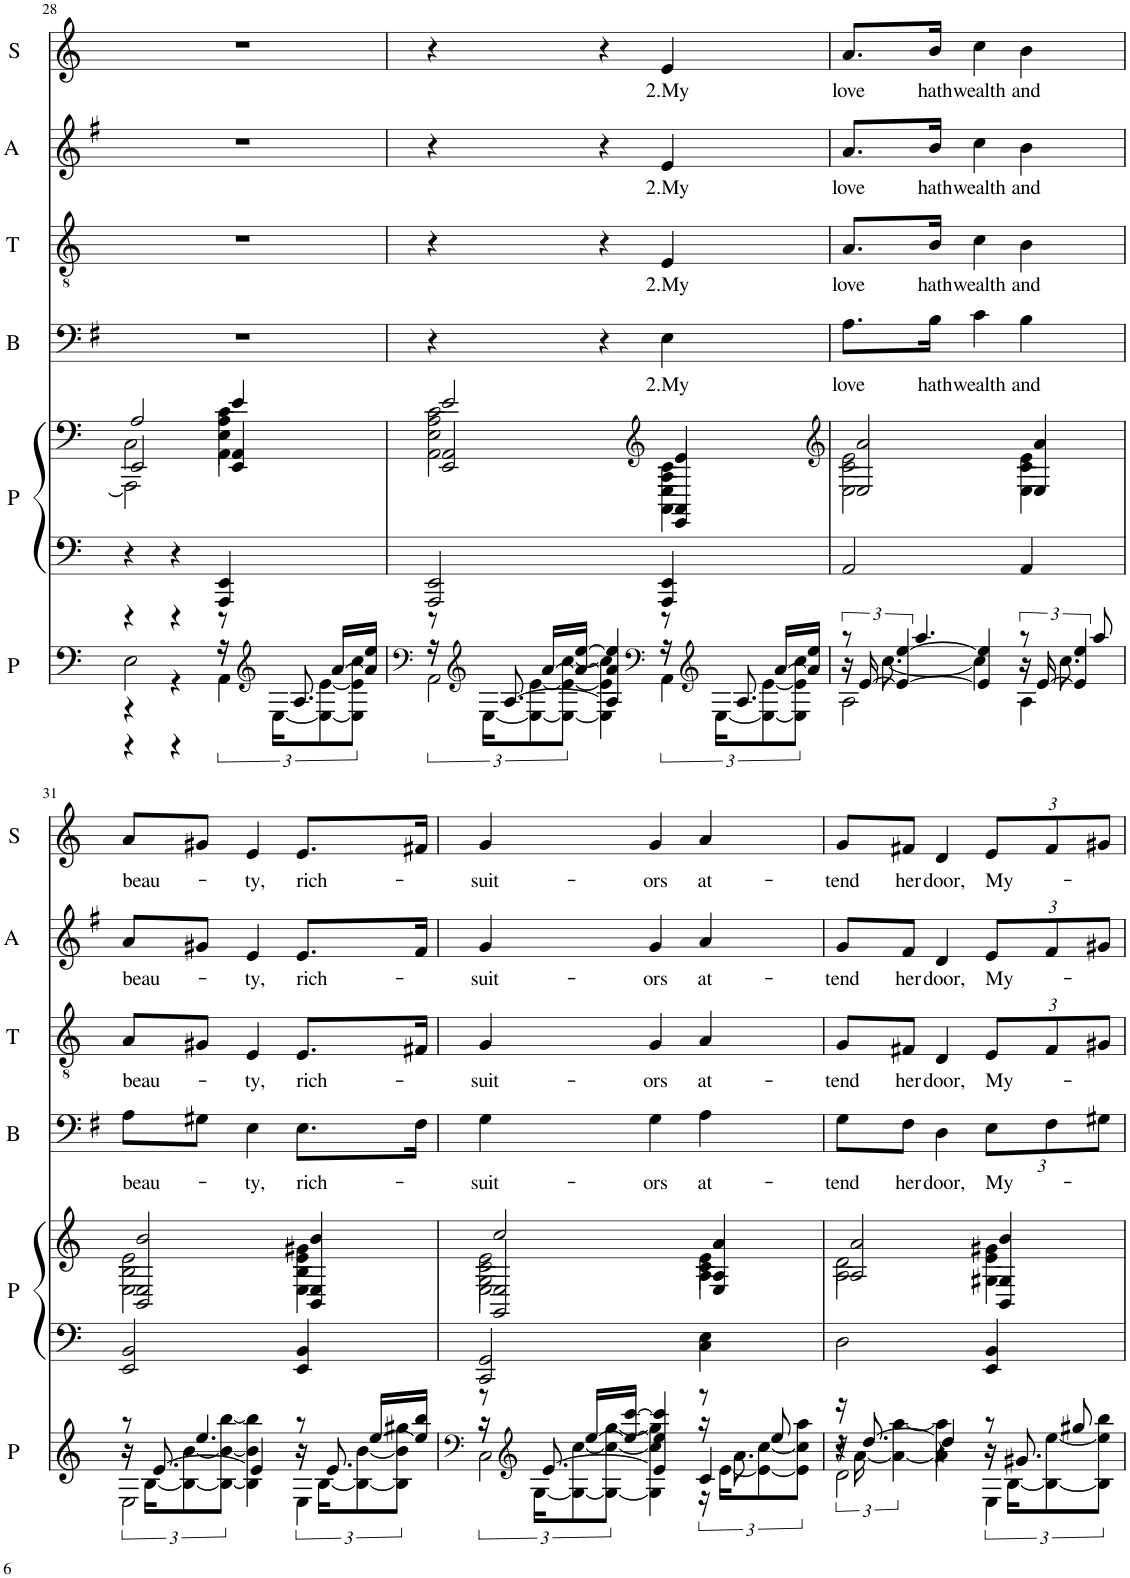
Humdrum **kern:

**kern	**kern	**kern	**kern	**text	**kern	**text	**kern	**text	**kern	**text
*part6	*part5	*part5	*part4	*part4	*part3	*part3	*part2	*part2	*part1	*part1
*staff7	*staff6	*staff5	*staff4	*staff4	*staff3	*staff3	*staff2	*staff2	*staff1	*staff1
*I"Piano	*I"Piano	*	*I"Basse	*	*I"Ténor	*	*I"Alto	*	*I"Soprano	*
*I'P	*I'P	*	*I'B	*	*I'T	*	*I'A	*	*I'S	*
!!LO:PB:g=z
*clefF4	*clefF4	*clefF4	*clefF4	*	*clefGv2	*	*clefG2	*	*clefG2	*
*k[]	*k[]	*k[]	*k[f#]	*	*k[]	*	*k[f#]	*	*k[]	*
*M3/4	*M3/4	*M3/4	*M3/4	*	*M3/4	*	*M3/4	*	*M3/4	*
=28	=28	=28	=28	=28	=28	=28	=28	=28	=28	=28
*^	*	*^	*	*	*	*	*	*	*	*
*	*^	*	*	*^	*	*	*	*	*	*	*	*
*	*	*^	*	*	*	*^	*	*	*	*	*	*	*	*
4r	2E\	4r	4r	4r	2EE/	2AAA\]	2A/	2C\	2.r	.	2.r	.	2.r	.	2.r	.
4r	.	4r	4r	4r	.	.	.	.	.	.	.	.	.	.	.	.
8r	24r	16r	4AA\	4AAA/ 4EE/	4EE/ 4AA/	4AA\	4e/	4E\ 4A\ 4c\	.	.	.	.	.	.	.	.
*clefG2	*	*	*	*	*	*	*	*	*	*	*	*	*	*	*	*
.	[24E\KL	.	.	.	.	.	.	.	.	.	.	.	.	.	.	.
.	.	8.A/	.	.	.	.	.	.	.	.	.	.	.	.	.	.
.	12E\_ [12e\	.	.	.	.	.	.	.	.	.	.	.	.	.	.	.
[16a/LL	.	.	.	.	.	.	.	.	.	.	.	.	.	.	.	.
.	12E\] 12e\] 12cc\J	.	.	.	.	.	.	.	.	.	.	.	.	.	.	.
16a/] 16ee/JJ	.	.	.	.	.	.	.	.	.	.	.	.	.	.	.	.
=29	=29	=29	=29	=29	=29	=29	=29	=29	=29	=29	=29	=29	=29	=29	=29	=29
*clefF4	*	*	*	*	*	*	*	*	*	*	*	*	*	*	*	*
8r	24r	16r	2AA\	2AAA/ 2EE/	2EE/ 2AA/	2AA\	2e/	2E\ 2A\ 2c\	4r	.	4r	.	4r	.	4r	.
*clefG2	*	*	*	*	*	*	*	*	*	*	*	*	*	*	*	*
.	[24E\KL	.	.	.	.	.	.	.	.	.	.	.	.	.	.	.
.	.	[8.A/	.	.	.	.	.	.	.	.	.	.	.	.	.	.
.	12E\_ [12e\	.	.	.	.	.	.	.	.	.	.	.	.	.	.	.
[16a/LL	.	.	.	.	.	.	.	.	.	.	.	.	.	.	.	.
.	12E\_ 12e\_ [12cc\J	.	.	.	.	.	.	.	.	.	.	.	.	.	.	.
16a/_ [16ee/JJ	.	.	.	.	.	.	.	.	.	.	.	.	.	.	.	.
4a/] 4ee/]	4E\] 4e\] 4cc\]	4A/]	.	.	.	.	.	.	4r	.	4r	.	4r	.	4r	.
*clefF4	*	*	*	*	*clefG2	*	*	*	*	*	*	*	*	*	*	*
!	!	!	!	!	!	!	!	!	!	!LO:LY:b	!	!LO:LY:b	!	!LO:LY:b	!	!LO:LY:b
8r	24r	16r	4AA\	4AAA/ 4EE/	4EE/ 4AA/	4AA\	4e/	4E\ 4A\ 4c\	4E\	2.My	4E/	2.My	4e/	2.My	4e/	2.My
*clefG2	*	*	*	*	*	*	*	*	*	*	*	*	*	*	*	*
.	[24E\KL	.	.	.	.	.	.	.	.	.	.	.	.	.	.	.
.	.	8.A/	.	.	.	.	.	.	.	.	.	.	.	.	.	.
.	12E\_ [12e\	.	.	.	.	.	.	.	.	.	.	.	.	.	.	.
[16a/LL	.	.	.	.	.	.	.	.	.	.	.	.	.	.	.	.
.	12E\] 12e\] 12cc\J	.	.	.	.	.	.	.	.	.	.	.	.	.	.	.
16a/] 16ee/JJ	.	.	.	.	.	.	.	.	.	.	.	.	.	.	.	.
=30	=30	=30	=30	=30	=30	=30	=30	=30	=30	=30	=30	=30	=30	=30	=30	=30
*	*	*	*	*	*clefG2	*	*	*	*	*	*	*	*	*	*	*
!	!	!	!	!	!	!	!	!	!	!LO:LY:b	!	!LO:LY:b	!	!LO:LY:b	!	!LO:LY:b
8r	16r	24r	2A\	2AA/	2E/	2E\	2a/	2c\ 2e\	8.A\L	love	8.A/L	love	8.a/L	love	8.a/L	love
.	.	[24e/	.	.	.	.	.	.	.	.	.	.	.	.	.	.
.	[8.cc\	.	.	.	.	.	.	.	.	.	.	.	.	.	.	.
.	.	6e/_ [6ee/	.	.	.	.	.	.	.	.	.	.	.	.	.	.
4.aa/	.	.	.	.	.	.	.	.	.	.	.	.	.	.	.	.
!	!	!	!	!	!	!	!	!	!	!LO:LY:b	!	!LO:LY:b	!	!LO:LY:b	!	!LO:LY:b
.	.	.	.	.	.	.	.	.	16B\Jk	hath	16B/Jk	hath	16b/Jk	hath	16b/Jk	hath
!	!	!	!	!	!	!	!	!	!	!LO:LY:b	!	!LO:LY:b	!	!LO:LY:b	!	!LO:LY:b
.	4cc\]	4e/] 4ee/]	.	.	.	.	.	.	4c\	wealth	4c\	wealth	4cc\	wealth	4cc\	wealth
!	!	!	!	!	!	!	!	!	!	!LO:LY:b	!	!LO:LY:b	!	!LO:LY:b	!	!LO:LY:b
8r	16r	24r	4A\	4AA/	4E/	4E\	4a/	4c\ 4e\	4B\	and	4B\	and	4b\	and	4b\	and
.	.	[24e/	.	.	.	.	.	.	.	.	.	.	.	.	.	.
.	8.cc\	.	.	.	.	.	.	.	.	.	.	.	.	.	.	.
.	.	6e/] 6ee/	.	.	.	.	.	.	.	.	.	.	.	.	.	.
8aa/	.	.	.	.	.	.	.	.	.	.	.	.	.	.	.	.
!!LO:LB:g=z
=31	=31	=31	=31	=31	=31	=31	=31	=31	=31	=31	=31	=31	=31	=31	=31	=31
!	!	!	!	!	!	!	!	!	!	!LO:LY:b	!	!LO:LY:b	!	!LO:LY:b	!	!LO:LY:b
8r	24r	16r	2E\	2EE/ 2BB/	2BB/ 2E/	2E\	2b/	2B\ 2e\	8A\L	beau-	8A/L	beau-	8a/L	beau-	8a/L	beau-
.	[24B\KL	.	.	.	.	.	.	.	.	.	.	.	.	.	.	.
.	.	[8.e/	.	.	.	.	.	.	.	.	.	.	.	.	.	.
.	12B\_ [12b\	.	.	.	.	.	.	.	.	.	.	.	.	.	.	.
4.ee/	.	.	.	.	.	.	.	.	8G#X\J	.	8G#X/J	.	8g#X/J	.	8g#X/J	.
.	12B\_ 12b\_ [12bb\J	.	.	.	.	.	.	.	.	.	.	.	.	.	.	.
!	!	!	!	!	!	!	!	!	!	!LO:LY:b	!	!LO:LY:b	!	!LO:LY:b	!	!LO:LY:b
.	4B\] 4b\] 4bb\]	4e/]	.	.	.	.	.	.	4E\	-ty,	4E/	-ty,	4e/	-ty,	4e/	-ty,
!	!	!	!	!	!	!	!	!	!	!LO:LY:b	!	!LO:LY:b	!	!LO:LY:b	!	!LO:LY:b
8r	24r	16r	4E\	4EE/ 4BB/	4BB/ 4E/	4E\	4b/	4B\ 4e\ 4g#X\	8.E\L	rich-	8.E/L	rich-	8.e/L	rich-	8.e/L	rich-
.	[24B\KL	.	.	.	.	.	.	.	.	.	.	.	.	.	.	.
.	.	8.e/	.	.	.	.	.	.	.	.	.	.	.	.	.	.
.	12B\_ [12b\	.	.	.	.	.	.	.	.	.	.	.	.	.	.	.
[16ee/LL	.	.	.	.	.	.	.	.	.	.	.	.	.	.	.	.
.	12B\] 12b\] 12gg#X\J	.	.	.	.	.	.	.	.	.	.	.	.	.	.	.
16ee/] 16bb/JJ	.	.	.	.	.	.	.	.	16F#\Jk	.	16F#X/Jk	.	16f#/Jk	.	16f#X/Jk	.
=32	=32	=32	=32	=32	=32	=32	=32	=32	=32	=32	=32	=32	=32	=32	=32	=32
*clefF4	*	*	*	*	*	*	*	*	*	*	*	*	*	*	*	*
!	!	!	!	!	!	!	!	!	!	!LO:LY:b	!	!LO:LY:b	!	!LO:LY:b	!	!LO:LY:b
8r	24r	16r	2C\	2CC/ 2GG/	2GG/ 2E/	2E\	2cc/	2G\ 2c\ 2e\	4G\	-suit-	4G/	-suit-	4g/	suit-	4g/	-suit-
*clefG2	*	*	*	*	*	*	*	*	*	*	*	*	*	*	*	*
.	[24G\KL	.	.	.	.	.	.	.	.	.	.	.	.	.	.	.
.	.	[8.e/	.	.	.	.	.	.	.	.	.	.	.	.	.	.
.	12G\_ [12cc\	.	.	.	.	.	.	.	.	.	.	.	.	.	.	.
[16ee/LL	.	.	.	.	.	.	.	.	.	.	.	.	.	.	.	.
.	12G\_ 12cc\_ [12gg\J	.	.	.	.	.	.	.	.	.	.	.	.	.	.	.
16ee/_ [16ccc/JJ	.	.	.	.	.	.	.	.	.	.	.	.	.	.	.	.
!	!	!	!	!	!	!	!	!	!	!LO:LY:b	!	!LO:LY:b	!	!LO:LY:b	!	!LO:LY:b
4ee/] 4ccc/]	4G\] 4cc\] 4gg\]	4e/]	.	.	.	.	.	.	4G\	-ors	4G/	-ors	4g/	-ors	4g/	-ors
!	!	!	!	!	!	!	!	!	!	!LO:LY:b	!	!LO:LY:b	!	!LO:LY:b	!	!LO:LY:b
8r	24r	4c/	16r	4C\ 4E\	4E/ 4A/	4A\	4a/	4c\ 4e\	4A\	at-	4A/	at-	4a/	at-	4a/	at-
.	[24e\KL	.	.	.	.	.	.	.	.	.	.	.	.	.	.	.
.	.	.	8.a\	.	.	.	.	.	.	.	.	.	.	.	.	.
.	12e\_ [12cc\	.	.	.	.	.	.	.	.	.	.	.	.	.	.	.
8ee/	.	.	.	.	.	.	.	.	.	.	.	.	.	.	.	.
.	12e\] 12cc\] 12aa\J	.	.	.	.	.	.	.	.	.	.	.	.	.	.	.
=33	=33	=33	=33	=33	=33	=33	=33	=33	=33	=33	=33	=33	=33	=33	=33	=33
!	!	!	!	!	!	!	!	!	!	!LO:LY:b	!	!LO:LY:b	!	!LO:LY:b	!	!LO:LY:b
16r	24r	4r	2d\	2D\	2A/	2A\	2a/	2d\	8G\L	-tend	8G/L	-tend	8g/L	-tend	8g/L	-tend
.	[24a\	.	.	.	.	.	.	.	.	.	.	.	.	.	.	.
[8.dd/	.	.	.	.	.	.	.	.	.	.	.	.	.	.	.	.
.	6a\_ [6aa\	.	.	.	.	.	.	.	.	.	.	.	.	.	.	.
!	!	!	!	!	!	!	!	!	!	!LO:LY:b	!	!LO:LY:b	!	!LO:LY:b	!	!LO:LY:b
.	.	.	.	.	.	.	.	.	8F#\J	her	8F#X/J	her	8f#/J	her	8f#X/J	her
!	!	!	!	!	!	!	!	!	!	!LO:LY:b	!	!LO:LY:b	!	!LO:LY:b	!	!LO:LY:b
4dd/]	4a\] 4aa\]	4r	.	.	.	.	.	.	4D\	door,	4D/	door,	4d/	door,	4d/	door,
*	*	*	*	*	*	*	*	*	*Xbrackettup	*	*	*	*	*	*	*
!	!	!	!	!	!	!	!	!	!	!LO:LY:b	!	!	!	!	!	!
*	*	*	*	*	*	*	*	*	*	*	*Xbrackettup	*	*	*	*	*
!	!	!	!	!	!	!	!	!	!	!	!	!LO:LY:b	!	!	!	!
*	*	*	*	*	*	*	*	*	*	*	*	*	*Xbrackettup	*	*	*
!	!	!	!	!	!	!	!	!	!	!	!	!	!	!LO:LY:b	!	!
*	*	*	*	*	*	*	*	*	*	*	*	*	*	*	*Xbrackettup	*
!	!	!	!	!	!	!	!	!	!	!	!	!	!	!	!	!LO:LY:b
8r	24r	16r	4E\	4EE/ 4BB/	4BB/ 4G#X/	4G#\	4b/	4e\ 4g#X\	12E\L	My-	12E/L	My-	12e/L	My-	12e/L	My-
.	[24B\KL	.	.	.	.	.	.	.	.	.	.	.	.	.	.	.
.	.	8.g#X/	.	.	.	.	.	.	.	.	.	.	.	.	.	.
.	12B\_ [12ee\	.	.	.	.	.	.	.	12F#\	.	12F#/	.	12f#/	.	12f#/	.
8gg#X/	.	.	.	.	.	.	.	.	.	.	.	.	.	.	.	.
.	12B\] 12ee\] 12bb\J	.	.	.	.	.	.	.	12G#X\J	.	12G#X/J	.	12g#X/J	.	12g#X/J	.
*v	*v	*v	*v	*	*v	*v	*v	*v	*	*	*	*	*	*	*	*
=	=	=	=	=	=	=	=	=	=	=
*-	*-	*-	*-	*-	*-	*-	*-	*-	*-	*-
